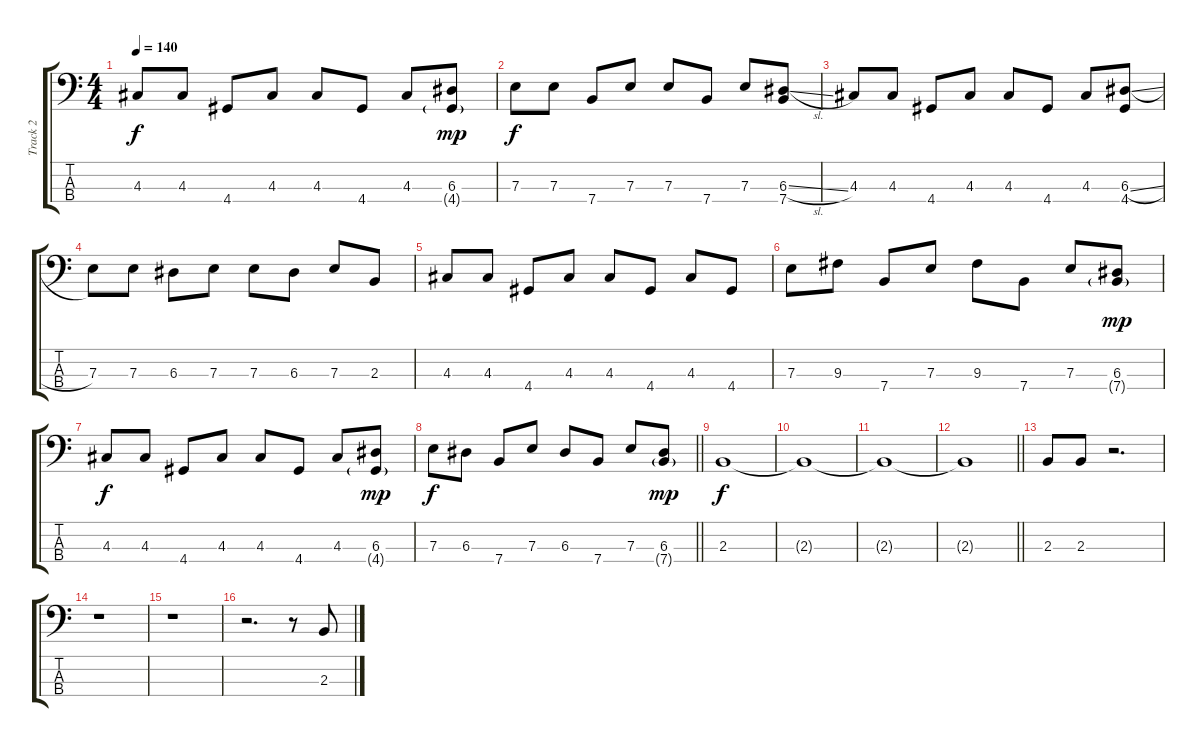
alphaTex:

\track ("Track 2" "Track 2") {instrument electricbassfinger}
\staff {score tabs}
\tuning (G2 D2 A1 E1) {hide}
\ts (4 4)
\tempo 140
\clef f4
\ks c
4.3.8{dy f} 4.3.8 4.4.8 4.3.8 4.3.8 4.4.8 4.3.8 (6.3 4.4{g}).8{dy mp} |
7.3.8{dy f} 7.3.8 7.4.8 7.3.8 7.3.8 7.4.8 7.3.8 (6.3{sl} 7.4).8 |
4.3.8 4.3.8 4.4.8 4.3.8 4.3.8 4.4.8 4.3.8 (6.3{sl} 4.4).8 |
7.3.8 7.3.8 6.3.8 7.3.8 7.3.8 6.3.8 7.3.8 2.3.8 |
4.3.8 4.3.8 4.4.8 4.3.8 4.3.8 4.4.8 4.3.8 4.4.8 |
7.3.8 9.3.8 7.4.8 7.3.8 9.3.8 7.4.8 7.3.8 (6.3 7.4{g}).8{dy mp} |
4.3.8{dy f} 4.3.8 4.4.8 4.3.8 4.3.8 4.4.8 4.3.8 (6.3 4.4{g}).8{dy mp} |
\barLineRight lightlight
7.3.8{dy f} 6.3.8 7.4.8 7.3.8 6.3.8 7.4.8 7.3.8 (6.3 7.4{g}).8{dy mp} |
2.3.1{dy f} |
2.3{t}.1 |
2.3{t}.1 |
\barLineRight lightlight
2.3{t}.1 |
2.3.8 2.3.8 r.2{d} |
r.1 |
r.1 |
r.2{d} r.8 2.3.8
